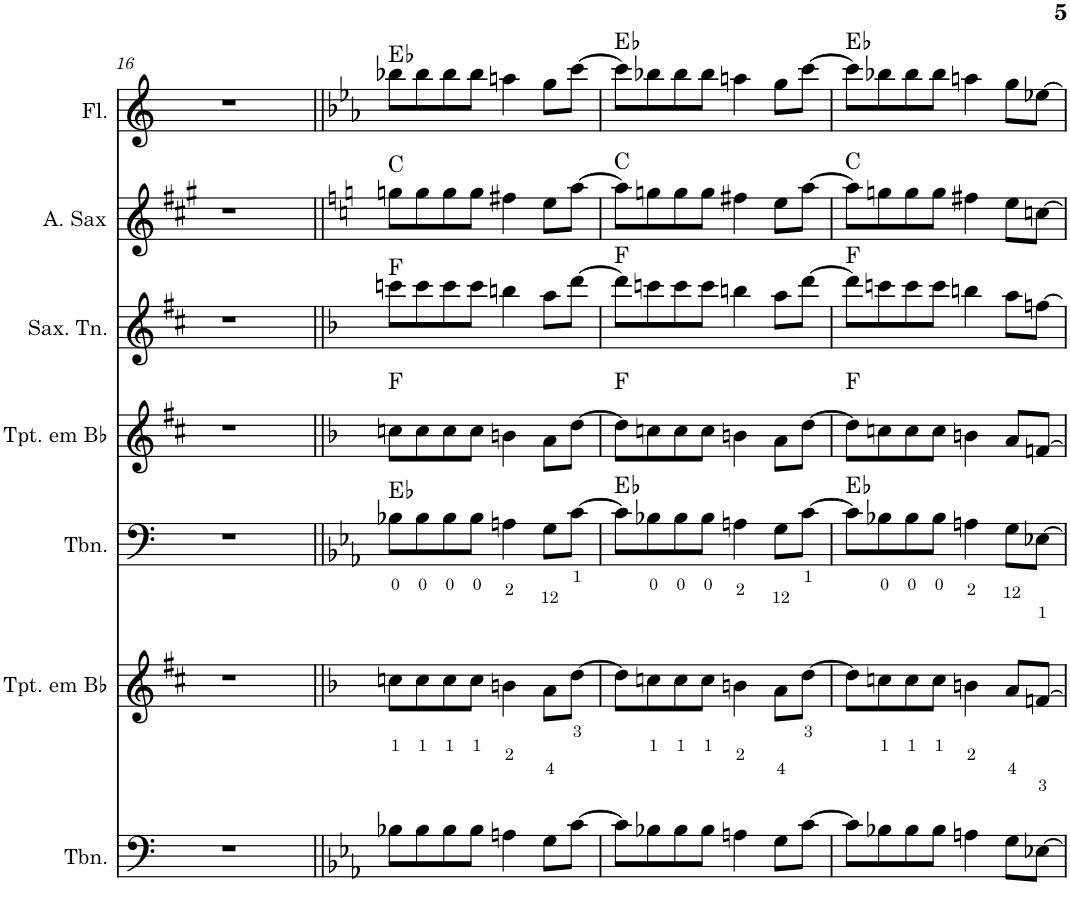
**kern	**kern	**kern	**harte	**kern	**harte	**kern	**harte	**kern	**harte	**kern	**harte
*part7	*part6	*part5	*part5	*part4	*part4	*part3	*part3	*part2	*part2	*part1	*part1
*staff7	*staff6	*staff5	*	*staff4	*	*staff3	*	*staff2	*	*staff1	*
*I"Trombone	*I"Trompete em Bb	*I"Trombone	*	*I"Trompete em Bb	*	*I"Saxofone Tenor	*	*I"Saxofone Alto	*	*I"Flauta Transversal	*
*I'Tbn.	*I'Tpt. em Bb	*I'Tbn.	*	*I'Tpt. em Bb	*	*I'Sax. Tn.	*	*	*	*I'Fl.	*
!!LO:PB:g=z
*clefF4	*clefG2	*clefF4	*	*clefG2	*	*clefG2	*	*clefG2	*	*clefG2	*
*	*Trd1c2	*	*	*Trd1c2	*	*Trd8c14	*	*Trd5c9	*	*	*
*k[]	*k[f#c#]	*k[]	*	*k[f#c#]	*	*k[f#c#]	*	*k[f#c#g#]	*	*k[]	*
*M4/4	*M4/4	*M4/4	*	*M4/4	*	*M4/4	*	*M4/4	*	*M4/4	*
=16	=16	=16	=16	=16	=16	=16	=16	=16	=16	=16	=16
1r	1r	1r	.	1r	.	1r	.	1r	.	1r	.
=17||	=17||	=17||	=17||	=17||	=17||	=17||	=17||	=17||	=17||	=17||	=17||
*k[b-e-a-]	*k[b-]	*k[b-e-a-]	*	*k[b-]	*	*k[b-]	*	*k[]	*	*k[b-e-a-]	*
*E-:	*F:	*E-:	*	*F:	*	*F:	*	*C:	*	*E-:	*
8B-X\L	8ccn\L	8B-X\L	Eb:maj	8ccn\L	F:maj	8cccn\L	F:maj	8ggn\L	C:maj	8bb-X\L	Eb:maj
8B-\	8cc\	8B-\	.	8cc\	.	8ccc\	.	8gg\	.	8bb-\	.
8B-\	8cc\	8B-\	.	8cc\	.	8ccc\	.	8gg\	.	8bb-\	.
8B-\J	8cc\J	8B-\J	.	8cc\J	.	8ccc\J	.	8gg\J	.	8bb-\J	.
4An\	4bn\	4An\	.	4bn\	.	4bbn\	.	4ff#X\	.	4aan\	.
8G\L	8a\L	8G\L	.	8a\L	.	8aa\L	.	8ee\L	.	8gg\L	.
[8c\J	[8dd\J	[8c\J	.	[8dd\J	.	[8ddd\J	.	[8aa\J	.	[8ccc\J	.
=18	=18	=18	=18	=18	=18	=18	=18	=18	=18	=18	=18
8c\L]	8dd\L]	8c\L]	Eb:maj	8dd\L]	F:maj	8ddd\L]	F:maj	8aa\L]	C:maj	8ccc\L]	Eb:maj
8B-X\	8ccn\	8B-X\	.	8ccn\	.	8cccn\	.	8ggn\	.	8bb-X\	.
8B-\	8cc\	8B-\	.	8cc\	.	8ccc\	.	8gg\	.	8bb-\	.
8B-\J	8cc\J	8B-\J	.	8cc\J	.	8ccc\J	.	8gg\J	.	8bb-\J	.
4An\	4bn\	4An\	.	4bn\	.	4bbn\	.	4ff#X\	.	4aan\	.
8G\L	8a\L	8G\L	.	8a\L	.	8aa\L	.	8ee\L	.	8gg\L	.
[8c\J	[8dd\J	[8c\J	.	[8dd\J	.	[8ddd\J	.	[8aa\J	.	[8ccc\J	.
=19	=19	=19	=19	=19	=19	=19	=19	=19	=19	=19	=19
8c\L]	8dd\L]	8c\L]	Eb:maj	8dd\L]	F:maj	8ddd\L]	F:maj	8aa\L]	C:maj	8ccc\L]	Eb:maj
8B-X\	8ccn\	8B-X\	.	8ccn\	.	8cccn\	.	8ggn\	.	8bb-X\	.
8B-\	8cc\	8B-\	.	8cc\	.	8ccc\	.	8gg\	.	8bb-\	.
8B-\J	8cc\J	8B-\J	.	8cc\J	.	8ccc\J	.	8gg\J	.	8bb-\J	.
4An\	4bn\	4An\	.	4bn\	.	4bbn\	.	4ff#X\	.	4aan\	.
8G\L	8a/L	8G\L	.	8a/L	.	8aa\L	.	8ee\L	.	8gg\L	.
[8E-X\J	[8fn/J	[8E-X\J	.	[8fn/J	.	[8ffn\J	.	[8ccn\J	.	[8ee-X\J	.
=	=	=	=	=	=	=	=	=	=	=	=
*-	*-	*-	*-	*-	*-	*-	*-	*-	*-	*-	*-
